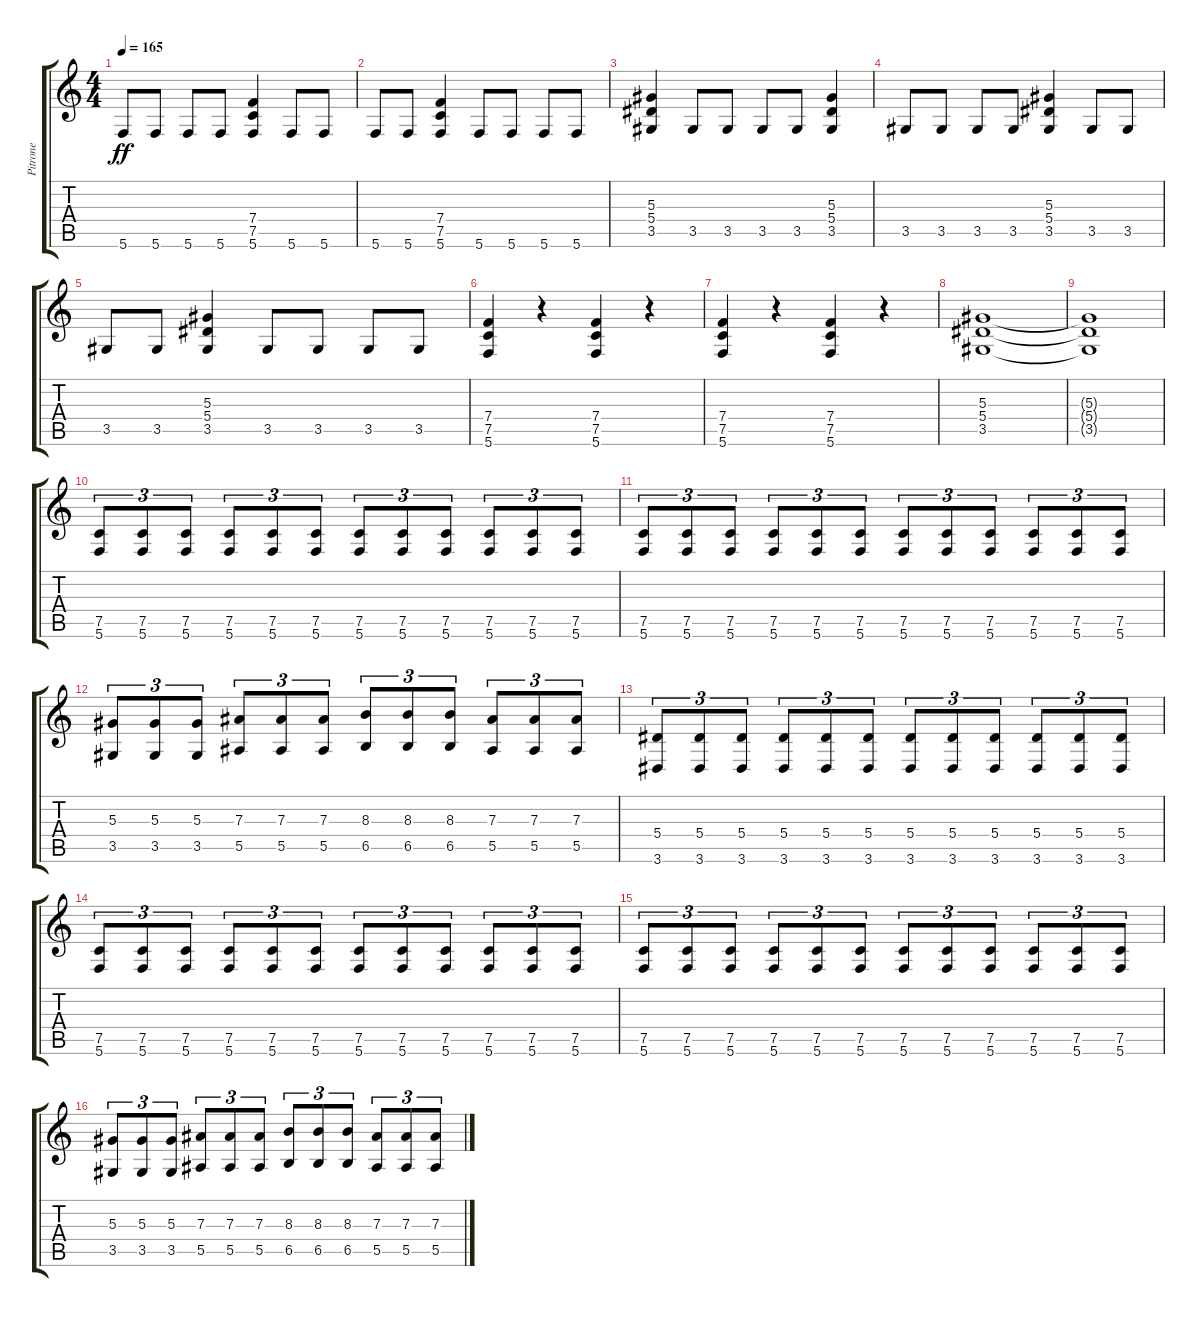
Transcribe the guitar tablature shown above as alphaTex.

\track ("Pitrone" "Pitrone") {instrument distortionguitar}
\staff {score tabs}
\tuning (C4 G3 Eb3 Bb2 F2 C2) {hide}
\ts (4 4)
\tempo 165
\clef g2
\ks c
5.6.8{dy ff} 5.6.8 5.6.8 5.6.8 (7.4 7.5 5.6).4 5.6.8 5.6.8 |
5.6.8 5.6.8 (7.4 7.5 5.6).4 5.6.8 5.6.8 5.6.8 5.6.8 |
(5.3 5.4 3.5).4 3.5.8 3.5.8 3.5.8 3.5.8 (5.3 5.4 3.5).4 |
3.5.8 3.5.8 3.5.8 3.5.8 (5.3 5.4 3.5).4 3.5.8 3.5.8 |
3.5.8 3.5.8 (5.3 5.4 3.5).4 3.5.8 3.5.8 3.5.8 3.5.8 |
(7.4 7.5 5.6).4 r.4 (7.4 7.5 5.6).4 r.4 |
(7.4 7.5 5.6).4 r.4 (7.4 7.5 5.6).4 r.4 |
(5.3 5.4 3.5).1 |
(5.3{t} 5.4{t} 3.5{t}).1 |
(7.5 5.6).8{tu (3 2)} (7.5 5.6).8{tu (3 2)} (7.5 5.6).8{tu (3 2)} (7.5 5.6).8{tu (3 2)} (7.5 5.6).8{tu (3 2)} (7.5 5.6).8{tu (3 2)} (7.5 5.6).8{tu (3 2)} (7.5 5.6).8{tu (3 2)} (7.5 5.6).8{tu (3 2)} (7.5 5.6).8{tu (3 2)} (7.5 5.6).8{tu (3 2)} (7.5 5.6).8{tu (3 2)} |
(7.5 5.6).8{tu (3 2)} (7.5 5.6).8{tu (3 2)} (7.5 5.6).8{tu (3 2)} (7.5 5.6).8{tu (3 2)} (7.5 5.6).8{tu (3 2)} (7.5 5.6).8{tu (3 2)} (7.5 5.6).8{tu (3 2)} (7.5 5.6).8{tu (3 2)} (7.5 5.6).8{tu (3 2)} (7.5 5.6).8{tu (3 2)} (7.5 5.6).8{tu (3 2)} (7.5 5.6).8{tu (3 2)} |
(5.3 3.5).8{tu (3 2)} (5.3 3.5).8{tu (3 2)} (5.3 3.5).8{tu (3 2)} (7.3 5.5).8{tu (3 2)} (7.3 5.5).8{tu (3 2)} (7.3 5.5).8{tu (3 2)} (8.3 6.5).8{tu (3 2)} (8.3 6.5).8{tu (3 2)} (8.3 6.5).8{tu (3 2)} (7.3 5.5).8{tu (3 2)} (7.3 5.5).8{tu (3 2)} (7.3 5.5).8{tu (3 2)} |
(5.4 3.6).8{tu (3 2)} (5.4 3.6).8{tu (3 2)} (5.4 3.6).8{tu (3 2)} (5.4 3.6).8{tu (3 2)} (5.4 3.6).8{tu (3 2)} (5.4 3.6).8{tu (3 2)} (5.4 3.6).8{tu (3 2)} (5.4 3.6).8{tu (3 2)} (5.4 3.6).8{tu (3 2)} (5.4 3.6).8{tu (3 2)} (5.4 3.6).8{tu (3 2)} (5.4 3.6).8{tu (3 2)} |
(7.5 5.6).8{tu (3 2)} (7.5 5.6).8{tu (3 2)} (7.5 5.6).8{tu (3 2)} (7.5 5.6).8{tu (3 2)} (7.5 5.6).8{tu (3 2)} (7.5 5.6).8{tu (3 2)} (7.5 5.6).8{tu (3 2)} (7.5 5.6).8{tu (3 2)} (7.5 5.6).8{tu (3 2)} (7.5 5.6).8{tu (3 2)} (7.5 5.6).8{tu (3 2)} (7.5 5.6).8{tu (3 2)} |
(7.5 5.6).8{tu (3 2)} (7.5 5.6).8{tu (3 2)} (7.5 5.6).8{tu (3 2)} (7.5 5.6).8{tu (3 2)} (7.5 5.6).8{tu (3 2)} (7.5 5.6).8{tu (3 2)} (7.5 5.6).8{tu (3 2)} (7.5 5.6).8{tu (3 2)} (7.5 5.6).8{tu (3 2)} (7.5 5.6).8{tu (3 2)} (7.5 5.6).8{tu (3 2)} (7.5 5.6).8{tu (3 2)} |
(5.3 3.5).8{tu (3 2)} (5.3 3.5).8{tu (3 2)} (5.3 3.5).8{tu (3 2)} (7.3 5.5).8{tu (3 2)} (7.3 5.5).8{tu (3 2)} (7.3 5.5).8{tu (3 2)} (8.3 6.5).8{tu (3 2)} (8.3 6.5).8{tu (3 2)} (8.3 6.5).8{tu (3 2)} (7.3 5.5).8{tu (3 2)} (7.3 5.5).8{tu (3 2)} (7.3 5.5).8{tu (3 2)}
